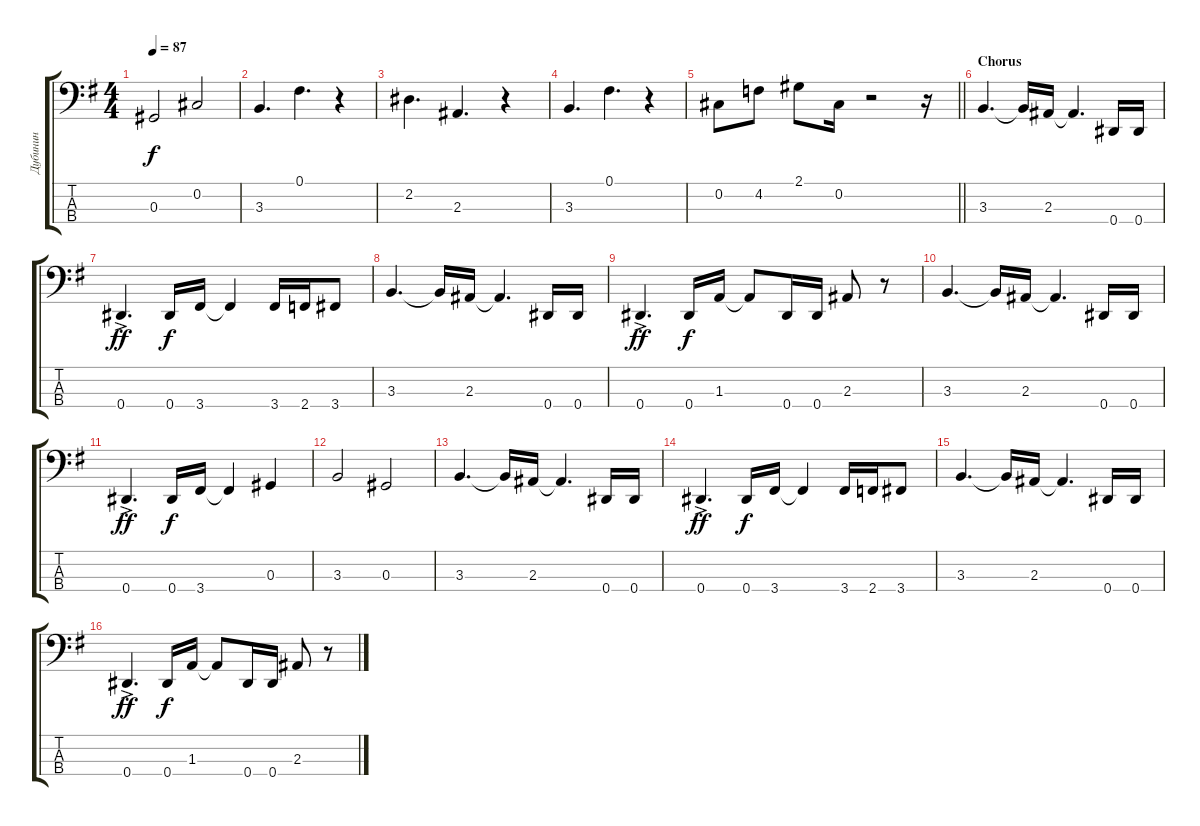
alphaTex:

\track ("Дубинин" "Дубинин") {instrument electricbassfinger}
\staff {score tabs}
\tuning (Gb2 Db2 Ab1 Eb1) {hide}
\ts (4 4)
\tempo 87
\clef f4
\ks g
0.3.2{dy f} 0.2.2 |
3.3.4{d} 0.1.4{d} r.4 |
2.2.4{d} 2.3.4{d} r.4 |
3.3.4{d} 0.1.4{d} r.4 |
\barLineRight lightlight
0.2.8 4.2.8 2.1.8 0.2.16 r.2 r.16 |
\section ("" "Chorus")
3.3.4{d} 3.3{t}.16 2.3.16 2.3{t}.4{d} 0.4.16 0.4.16 |
0.4{ac}.4{d dy ff} 0.4.16{dy f} 3.4.16 3.4{t}.4 3.4.16 2.4.16 3.4.8 |
3.3.4{d} 3.3{t}.16 2.3.16 2.3{t}.4{d} 0.4.16 0.4.16 |
0.4{ac}.4{d dy ff} 0.4.16{dy f} 1.3.16 1.3{t}.8 0.4.16 0.4.16 2.3.8 r.8 |
3.3.4{d} 3.3{t}.16 2.3.16 2.3{t}.4{d} 0.4.16 0.4.16 |
0.4{ac}.4{d dy ff} 0.4.16{dy f} 3.4.16 3.4{t}.4 0.3.4 |
3.3.2 0.3.2 |
3.3.4{d} 3.3{t}.16 2.3.16 2.3{t}.4{d} 0.4.16 0.4.16 |
0.4{ac}.4{d dy ff} 0.4.16{dy f} 3.4.16 3.4{t}.4 3.4.16 2.4.16 3.4.8 |
3.3.4{d} 3.3{t}.16 2.3.16 2.3{t}.4{d} 0.4.16 0.4.16 |
0.4{ac}.4{d dy ff} 0.4.16{dy f} 1.3.16 1.3{t}.8 0.4.16 0.4.16 2.3.8 r.8
